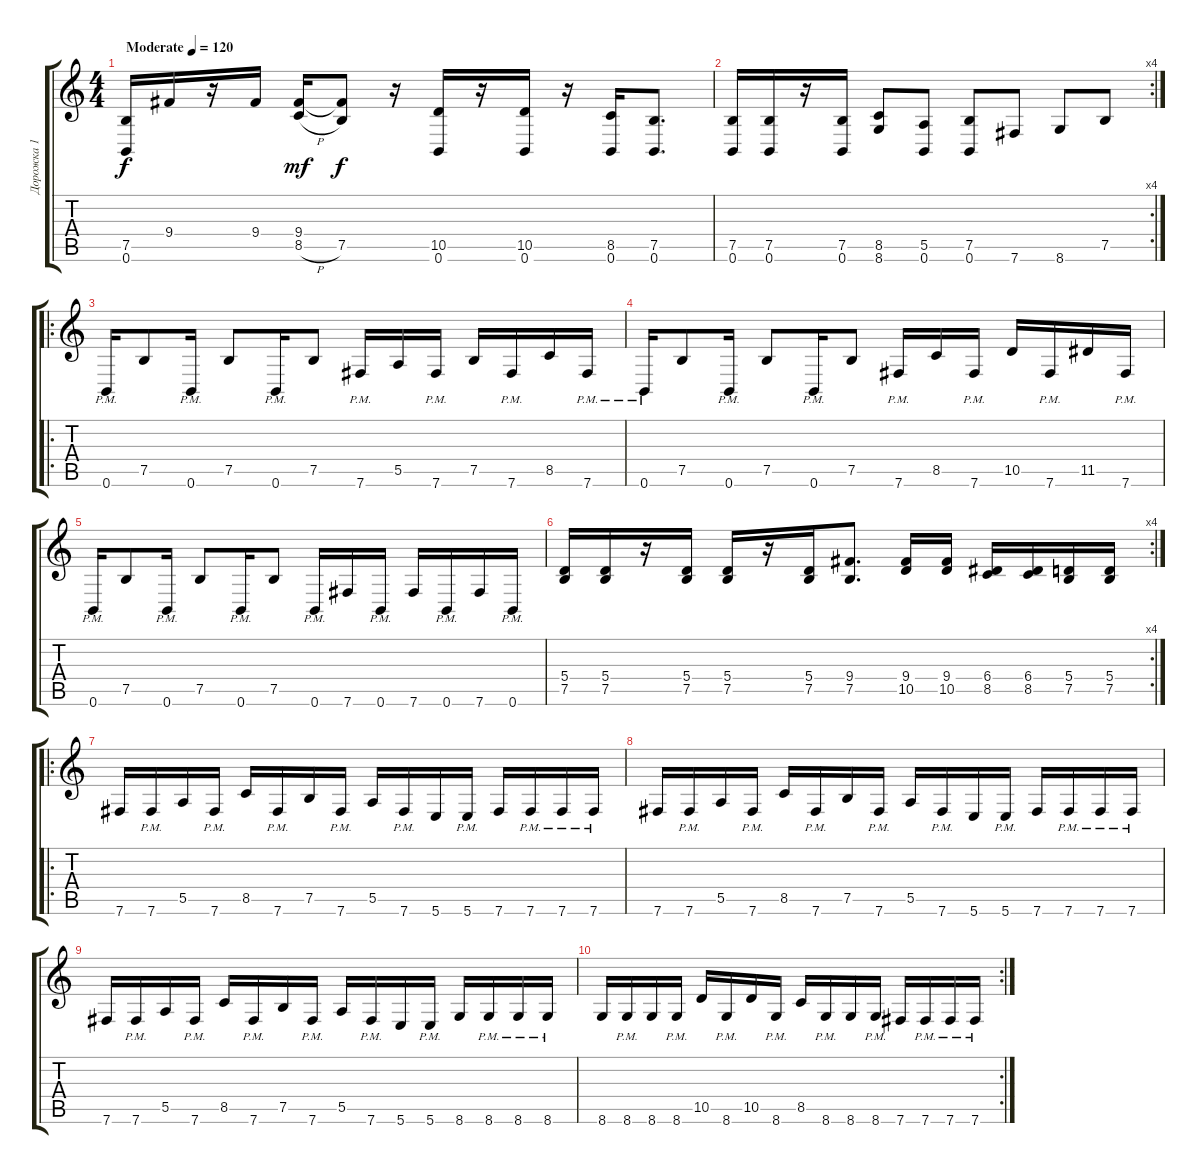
\track ("Дорожка 1" "Дорожка 1") {instrument overdrivenguitar}
\staff {score tabs}
\tuning (B3 Gb3 D3 A2 E2 B1) {hide}
\ts (4 4)
\tempo (120 "Moderate")
\clef g2
\ks c
(7.5 0.6).16{dy f instrument overdrivenguitar} 9.4.16 r.16 9.4.16 (9.4 8.5{h}).16{dy mf} (9.4{t} 7.5).8{dy f} r.16 (10.5 0.6).16 r.16 (10.5 0.6).16 r.16 (8.5 0.6).16 (7.5 0.6).8{d} |
\rc 4
(7.5 0.6).16 (7.5 0.6).16 r.16 (7.5 0.6).16 (8.5 8.6).8 (5.5 0.6).8 (7.5 0.6).8 7.6.8 8.6.8 7.5.8 |
\ro
0.6{pm}.16 7.5.8 0.6{pm}.16 7.5.8 0.6{pm}.16 7.5.8 7.6{pm}.16 5.5.16 7.6{pm}.16 7.5.16 7.6{pm}.16 8.5.16 7.6{pm}.16 |
0.6{pm}.16 7.5.8 0.6{pm}.16 7.5.8 0.6{pm}.16 7.5.8 7.6{pm}.16 8.5.16 7.6{pm}.16 10.5.16 7.6{pm}.16 11.5.16 7.6{pm}.16 |
0.6{pm}.16 7.5.8 0.6{pm}.16 7.5.8 0.6{pm}.16 7.5.8 0.6{pm}.16 7.6.16 0.6{pm}.16 7.6.16 0.6{pm}.16 7.6.16 0.6{pm}.16 |
\rc 4
(5.4 7.5).16 (5.4 7.5).16 r.16 (5.4 7.5).16 (5.4 7.5).16 r.16 (5.4 7.5).16 (9.4 7.5).8{d} (9.4 10.5).16 (9.4 10.5).16 (6.4 8.5).16 (6.4 8.5).16 (5.4 7.5).16 (5.4 7.5).16 |
\ro
7.6.16 7.6{pm}.16 5.5.16 7.6{pm}.16 8.5.16 7.6{pm}.16 7.5.16 7.6{pm}.16 5.5.16 7.6{pm}.16 5.6.16 5.6{pm}.16 7.6.16 7.6{pm}.16 7.6{pm}.16 7.6{pm}.16 |
7.6.16 7.6{pm}.16 5.5.16 7.6{pm}.16 8.5.16 7.6{pm}.16 7.5.16 7.6{pm}.16 5.5.16 7.6{pm}.16 5.6.16 5.6{pm}.16 7.6.16 7.6{pm}.16 7.6{pm}.16 7.6{pm}.16 |
7.6.16 7.6{pm}.16 5.5.16 7.6{pm}.16 8.5.16 7.6{pm}.16 7.5.16 7.6{pm}.16 5.5.16 7.6{pm}.16 5.6.16 5.6{pm}.16 8.6.16 8.6{pm}.16 8.6{pm}.16 8.6{pm}.16 |
\rc 2
8.6.16 8.6{pm}.16 8.6.16 8.6{pm}.16 10.5.16 8.6{pm}.16 10.5.16 8.6{pm}.16 8.5.16 8.6{pm}.16 8.6.16 8.6{pm}.16 7.6.16 7.6{pm}.16 7.6{pm}.16 7.6{pm}.16
